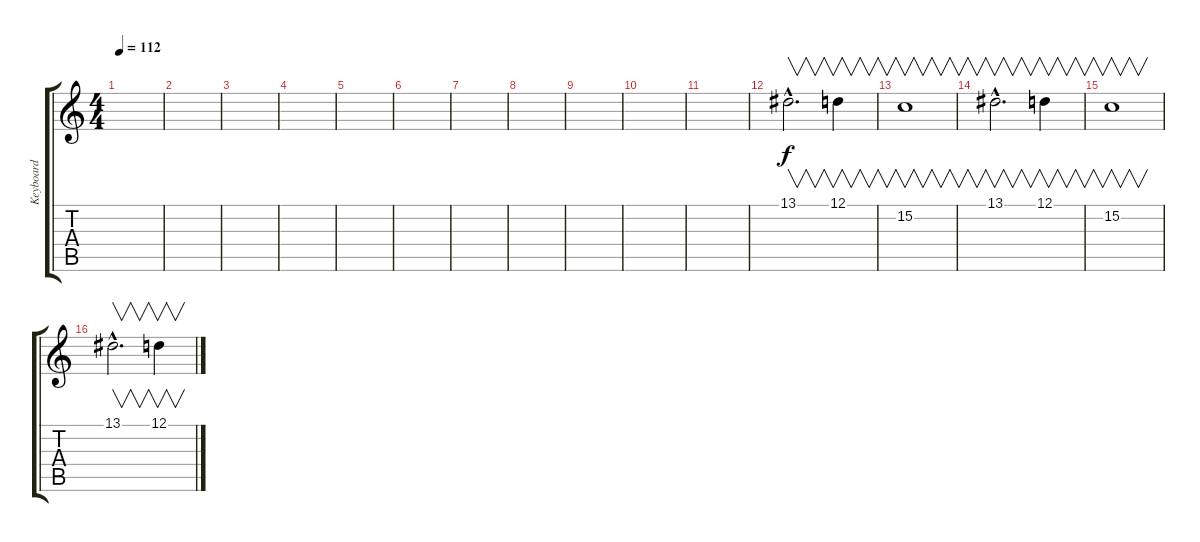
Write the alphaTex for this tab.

\track ("Keyboard" "Keyboard") {instrument fx7echoes}
\staff {score tabs}
\tuning (D4 A3 F3 C3 G2 C2) {hide}
\ts (4 4)
\tempo 112
\clef g2
\ks c
|
|
|
|
|
|
|
|
|
|
|
13.1{hac}.2{v d} 12.1.4{v} |
15.2.1{v} |
13.1{hac}.2{v d} 12.1.4{v} |
15.2.1{v} |
13.1{hac}.2{v d} 12.1.4{v}
